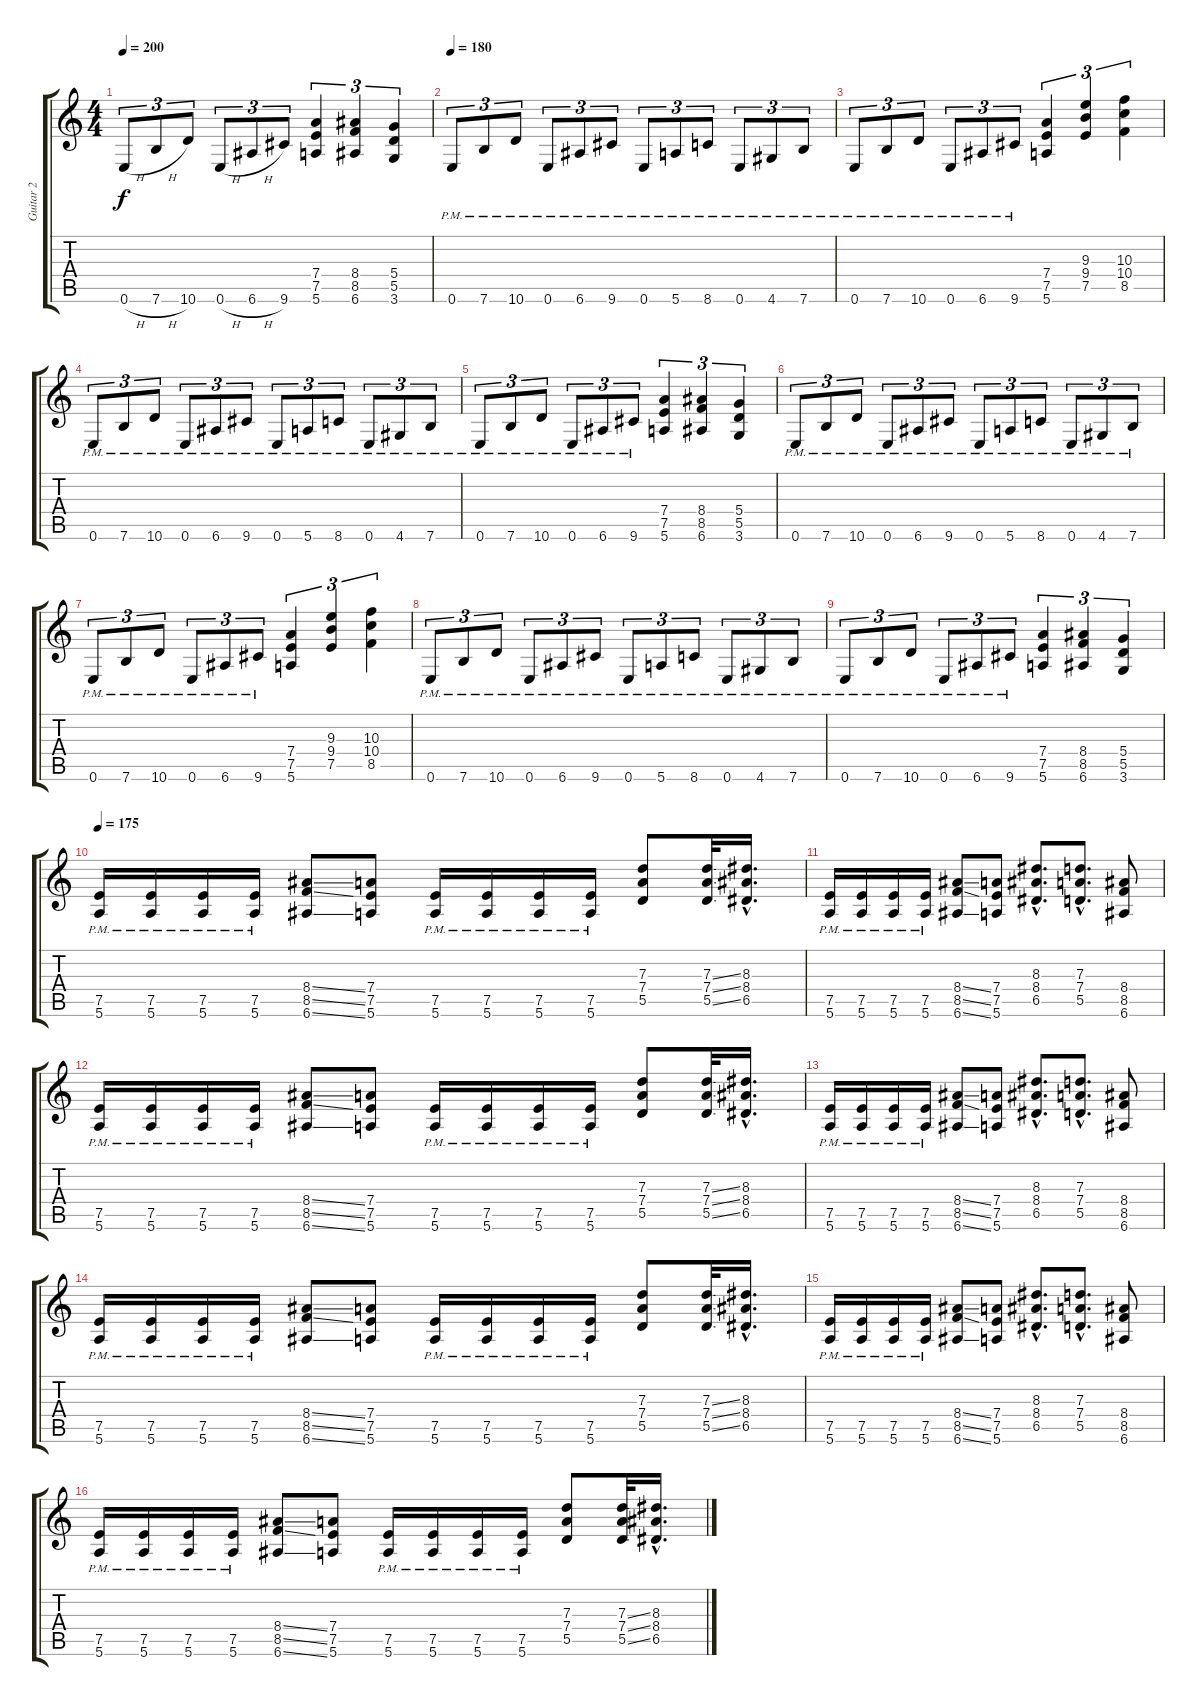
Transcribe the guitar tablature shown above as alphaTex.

\track ("Guitar 2" "Guitar 2") {instrument distortionguitar}
\staff {score tabs}
\tuning (E4 B3 G3 D3 A2 E2) {hide}
\ts (4 4)
\tempo 200
\clef g2
\ks c
0.6{h}.8{tu (3 2) dy f} 7.6{h}.8{tu (3 2)} 10.6.8{tu (3 2)} 0.6{h}.8{tu (3 2)} 6.6{h}.8{tu (3 2)} 9.6.8{tu (3 2)} (7.4 7.5 5.6).4{tu (3 2)} (8.4 8.5 6.6).4{tu (3 2)} (5.4 5.5 3.6).4{tu (3 2)} |
\tempo 180
0.6{pm}.8{tu (3 2)} 7.6{pm}.8{tu (3 2)} 10.6{pm}.8{tu (3 2)} 0.6{pm}.8{tu (3 2)} 6.6{pm}.8{tu (3 2)} 9.6{pm}.8{tu (3 2)} 0.6{pm}.8{tu (3 2)} 5.6{pm}.8{tu (3 2)} 8.6{pm}.8{tu (3 2)} 0.6{pm}.8{tu (3 2)} 4.6{pm}.8{tu (3 2)} 7.6{pm}.8{tu (3 2)} |
0.6{pm}.8{tu (3 2)} 7.6{pm}.8{tu (3 2)} 10.6{pm}.8{tu (3 2)} 0.6{pm}.8{tu (3 2)} 6.6{pm}.8{tu (3 2)} 9.6{pm}.8{tu (3 2)} (7.4 7.5 5.6).4{tu (3 2)} (9.3 9.4 7.5).4{tu (3 2)} (10.3 10.4 8.5).4{tu (3 2)} |
0.6{pm}.8{tu (3 2)} 7.6{pm}.8{tu (3 2)} 10.6{pm}.8{tu (3 2)} 0.6{pm}.8{tu (3 2)} 6.6{pm}.8{tu (3 2)} 9.6{pm}.8{tu (3 2)} 0.6{pm}.8{tu (3 2)} 5.6{pm}.8{tu (3 2)} 8.6{pm}.8{tu (3 2)} 0.6{pm}.8{tu (3 2)} 4.6{pm}.8{tu (3 2)} 7.6{pm}.8{tu (3 2)} |
0.6{pm}.8{tu (3 2)} 7.6{pm}.8{tu (3 2)} 10.6{pm}.8{tu (3 2)} 0.6{pm}.8{tu (3 2)} 6.6{pm}.8{tu (3 2)} 9.6{pm}.8{tu (3 2)} (7.4 7.5 5.6).4{tu (3 2)} (8.4 8.5 6.6).4{tu (3 2)} (5.4 5.5 3.6).4{tu (3 2)} |
0.6{pm}.8{tu (3 2)} 7.6{pm}.8{tu (3 2)} 10.6{pm}.8{tu (3 2)} 0.6{pm}.8{tu (3 2)} 6.6{pm}.8{tu (3 2)} 9.6{pm}.8{tu (3 2)} 0.6{pm}.8{tu (3 2)} 5.6{pm}.8{tu (3 2)} 8.6{pm}.8{tu (3 2)} 0.6{pm}.8{tu (3 2)} 4.6{pm}.8{tu (3 2)} 7.6{pm}.8{tu (3 2)} |
0.6{pm}.8{tu (3 2)} 7.6{pm}.8{tu (3 2)} 10.6{pm}.8{tu (3 2)} 0.6{pm}.8{tu (3 2)} 6.6{pm}.8{tu (3 2)} 9.6{pm}.8{tu (3 2)} (7.4 7.5 5.6).4{tu (3 2)} (9.3 9.4 7.5).4{tu (3 2)} (10.3 10.4 8.5).4{tu (3 2)} |
0.6{pm}.8{tu (3 2)} 7.6{pm}.8{tu (3 2)} 10.6{pm}.8{tu (3 2)} 0.6{pm}.8{tu (3 2)} 6.6{pm}.8{tu (3 2)} 9.6{pm}.8{tu (3 2)} 0.6{pm}.8{tu (3 2)} 5.6{pm}.8{tu (3 2)} 8.6{pm}.8{tu (3 2)} 0.6{pm}.8{tu (3 2)} 4.6{pm}.8{tu (3 2)} 7.6{pm}.8{tu (3 2)} |
0.6{pm}.8{tu (3 2)} 7.6{pm}.8{tu (3 2)} 10.6{pm}.8{tu (3 2)} 0.6{pm}.8{tu (3 2)} 6.6{pm}.8{tu (3 2)} 9.6{pm}.8{tu (3 2)} (7.4 7.5 5.6).4{tu (3 2)} (8.4 8.5 6.6).4{tu (3 2)} (5.4 5.5 3.6).4{tu (3 2)} |
\tempo 175
(7.5{pm} 5.6{pm}).16 (7.5{pm} 5.6{pm}).16 (7.5{pm} 5.6{pm}).16 (7.5{pm} 5.6{pm}).16 (8.4{ss} 8.5{ss} 6.6{ss}).8 (7.4 7.5 5.6).8 (7.5{pm} 5.6{pm}).16 (7.5{pm} 5.6{pm}).16 (7.5{pm} 5.6{pm}).16 (7.5{pm} 5.6{pm}).16 (7.3 7.4 5.5).8 (7.3{ss} 7.4{ss} 5.5{ss}).32 (8.3{hac} 8.4{hac} 6.5{hac}).16{d} |
(7.5{pm} 5.6{pm}).16 (7.5{pm} 5.6{pm}).16 (7.5{pm} 5.6{pm}).16 (7.5{pm} 5.6{pm}).16 (8.4{ss} 8.5{ss} 6.6{ss}).8 (7.4 7.5 5.6).8 (8.3{hac} 8.4{hac} 6.5{hac}).8{d} (7.3{hac} 7.4{hac} 5.5{hac}).8{d} (8.4 8.5 6.6).8 |
(7.5{pm} 5.6{pm}).16 (7.5{pm} 5.6{pm}).16 (7.5{pm} 5.6{pm}).16 (7.5{pm} 5.6{pm}).16 (8.4{ss} 8.5{ss} 6.6{ss}).8 (7.4 7.5 5.6).8 (7.5{pm} 5.6{pm}).16 (7.5{pm} 5.6{pm}).16 (7.5{pm} 5.6{pm}).16 (7.5{pm} 5.6{pm}).16 (7.3 7.4 5.5).8 (7.3{ss} 7.4{ss} 5.5{ss}).32 (8.3{hac} 8.4{hac} 6.5{hac}).16{d} |
(7.5{pm} 5.6{pm}).16 (7.5{pm} 5.6{pm}).16 (7.5{pm} 5.6{pm}).16 (7.5{pm} 5.6{pm}).16 (8.4{ss} 8.5{ss} 6.6{ss}).8 (7.4 7.5 5.6).8 (8.3{hac} 8.4{hac} 6.5{hac}).8{d} (7.3{hac} 7.4{hac} 5.5{hac}).8{d} (8.4 8.5 6.6).8 |
(7.5{pm} 5.6{pm}).16 (7.5{pm} 5.6{pm}).16 (7.5{pm} 5.6{pm}).16 (7.5{pm} 5.6{pm}).16 (8.4{ss} 8.5{ss} 6.6{ss}).8 (7.4 7.5 5.6).8 (7.5{pm} 5.6{pm}).16 (7.5{pm} 5.6{pm}).16 (7.5{pm} 5.6{pm}).16 (7.5{pm} 5.6{pm}).16 (7.3 7.4 5.5).8 (7.3{ss} 7.4{ss} 5.5{ss}).32 (8.3{hac} 8.4{hac} 6.5{hac}).16{d} |
(7.5{pm} 5.6{pm}).16 (7.5{pm} 5.6{pm}).16 (7.5{pm} 5.6{pm}).16 (7.5{pm} 5.6{pm}).16 (8.4{ss} 8.5{ss} 6.6{ss}).8 (7.4 7.5 5.6).8 (8.3{hac} 8.4{hac} 6.5{hac}).8{d} (7.3{hac} 7.4{hac} 5.5{hac}).8{d} (8.4 8.5 6.6).8 |
(7.5{pm} 5.6{pm}).16 (7.5{pm} 5.6{pm}).16 (7.5{pm} 5.6{pm}).16 (7.5{pm} 5.6{pm}).16 (8.4{ss} 8.5{ss} 6.6{ss}).8 (7.4 7.5 5.6).8 (7.5{pm} 5.6{pm}).16 (7.5{pm} 5.6{pm}).16 (7.5{pm} 5.6{pm}).16 (7.5{pm} 5.6{pm}).16 (7.3 7.4 5.5).8 (7.3{ss} 7.4{ss} 5.5{ss}).32 (8.3{hac} 8.4{hac} 6.5{hac}).16{d}
